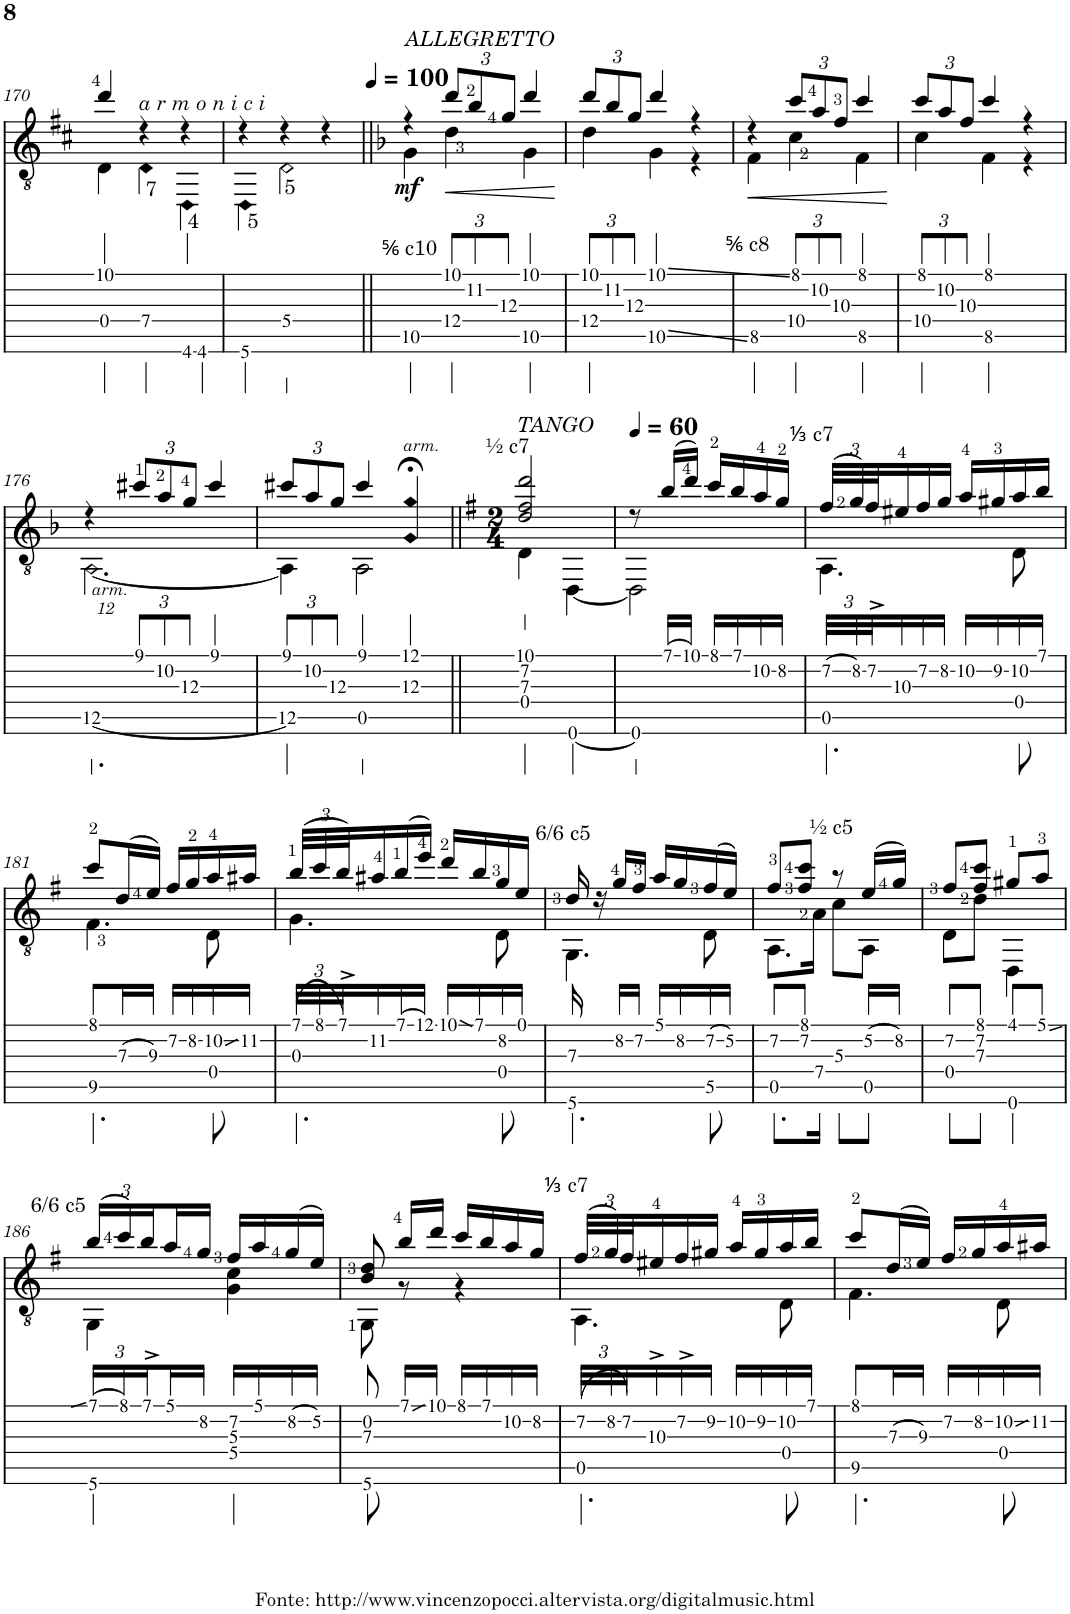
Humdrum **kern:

**kern	**kern	**dynam
*part2	*part1	*part1
*staff2	*staff1	*staff1
*I"Chitarra classica (Intavolatura)	*I"Chitarra classica	*
!!LO:PB:g=z
*	*clefGv2	*
*k[f#c#]	*k[f#c#]	*
*M3/4	*M3/4	*
=170	=170	=170
*^	*^	*
4dd/	4D\	4dd/	4D\	.
!	!	!LO:TX:a:i:t=a r m o n i c i	!	!
!	!	!LO:TX:b:t=7	!	!
4r	4A\	4r	4D\	.
!	!	!LO:TX:b:t=4	!	!
4FF#/	4FF#\	4r	4DD\	.
=171	=171	=171	=171	=171
!	!	!LO:TX:b:t=5	!	!
4r	4GG\	4r	4DD\	.
!	!	!LO:TX:b:t=5	!	!
2r	2G\	4r	2D\	.
.	.	4r	.	.
=172||	=172||	=172||	=172||	=172||
*k[b-]	*	*k[b-]	*	*
*	*	*MM100	*	*
!	!	!LO:TX:a:i:t=ALLEGRETTO	!	!
!LO:TX:a:t=⅚ c10	!	!	!	!
!	!	!	!	!LO:DY:b
4r	4G\	4r	4G\	mf
*Xbrackettup	*	*Xbrackettup	*	*
!	!	!	!	!LO:HP:b
12dd/L	4d\	12dd/L	4d\	<
12b-/	.	12b-/	.	.
12g/J	.	12g/J	.	.
4dd/	4G\	4dd/	4G\	.
*v	*v	*	*	*
*	*v	*v	*
.	.	[
=173	=173	=173
*^	*^	*
12dd/L	4d\	12dd/L	4d\	.
12b-/	.	12b-/	.	.
12g/J	.	12g/J	.	.
4G/ 4dd/	4r	4dd/	4G\	.
4r	4r	4r	4r	.
=174	=174	=174	=174	=174
!LO:TX:a:t=⅚ c8	!	!	!	!
!	!	!	!	!LO:HP:b
4r	4F\	4r	4F\	<
12cc/L	4c\	12cc/L	4c\	.
12a/	.	12a/	.	.
12f/J	.	12f/J	.	.
4cc/	4F\	4cc/	4F\	.
*v	*v	*	*	*
*	*v	*v	*
.	.	[
=175	=175	=175
*^	*^	*
12cc/L	4c\	12cc/L	4c\	.
12a/	.	12a/	.	.
12f/J	.	12f/J	.	.
4cc/	4F\	4cc/	4F\	.
4r	4r	4r	4r	.
!!LO:LB:g=z	!!
=176	=176	=176	=176	=176
!	!	!LO:TX:b:i:t=arm.	!	!
!	!	!LO:TX:b:t=12	!	!
4r	[2.A\	4r	[2.AA\	.
12cc#X/L	.	12cc#X/L	.	.
12a/	.	12a/	.	.
12g/J	.	12g/J	.	.
4cc#/	.	4cc#/	.	.
=177	=177	=177	=177	=177
12cc#X/L	4AA\]	12cc#X/L	4AA\]	.
12a/	.	12a/	.	.
12g/J	.	12g/J	.	.
4cc#/	2AA\	4cc#/	2AA\	.
!	!	!LO:TX:a:i:t=arm.	!	!
4g/ 4ee/	.	4G/;< 4g/;<	.	.
=178||	=178||	=178||	=178||	=178||
*k[f#]	*	*k[f#]	*	*
*M2/4	*	*M2/4	*	*
!	!	!LO:TX:a:t=½ c7	!	!
!	!	!LO:TX:a:i:t=TANGO	!	!
2d/ 2f#/ 2dd/	4D\	2d/ 2f#/ 2dd/	4D\	.
.	[4DD\	.	[4DD\	.
=179	=179	=179	=179	=179
*	*	*MM60	*	*
8r	2DD\]	8r	2DD\]	.
(16b/LL	.	(16b/LL	.	.
16dd/JJ)	.	16dd/JJ)	.	.
16cc/LL	.	16cc/LL	.	.
16b/	.	16b/	.	.
16a/	.	16a/	.	.
16g/JJ	.	16g/JJ	.	.
=180	=180	=180	=180	=180
!	!	!LO:TX:a:t=⅓ c7	!	!
(48f#/LLL	4.AA\	(48f#/LLL	4.AA\	.
48g/)	.	48g/)	.	.
48f#^/J	.	48f#/J	.	.
16e#X/	.	16e#X/	.	.
16f#/	.	16f#/	.	.
16g/JJ	.	16g/JJ	.	.
16a/LL	.	16a/LL	.	.
16g#X/	.	16g#X/	.	.
16a/	8D\	16a/	8D\	.
16b/JJ	.	16b/JJ	.	.
!!LO:LB:g=z	!!
=181	=181	=181	=181	=181
8cc/L	4.F#\	8cc/L	4.F#\	.
(16d/L	.	(16d/L	.	.
16e/JJ)	.	16e/JJ)	.	.
16f#/LL	.	16f#/LL	.	.
16g/	.	16g/	.	.
16a/	8D\	16a/	8D\	.
16b-/JJ	.	16a#X/JJ	.	.
=182	=182	=182	=182	=182
(48b/LLL	4.G\	(48b/LLL	4.G\	.
48cc/	.	48cc/	.	.
48b^/J)	.	48b/J)	.	.
16a#X/	.	16a#X/	.	.
(16b/	.	(16b/	.	.
16ee/JJ)	.	16ee/JJ)	.	.
16dd/LL	.	16dd/LL	.	.
16b/	.	16b/	.	.
16g/	8D\	16g/	8D\	.
16e/JJ	.	16e/JJ	.	.
=183	=183	=183	=183	=183
!	!	!LO:TX:a:t=6/6 c5	!	!
16d/	4.GG\	16d/	4.GG\	.
16r	.	16r	.	.
16g/LL	.	16g/LL	.	.
16f#/JJ	.	16f#/JJ	.	.
16a/LL	.	16a/LL	.	.
16g/	.	16g/	.	.
(16f#/	8D\	(16f#/	8D\	.
16e/JJ)	.	16e/JJ)	.	.
=184	=184	=184	=184	=184
8f#/L	8.AA\L	8f#/L	8.AA\L	.
8f#/ 8cc/J	.	8f#/ 8cc/J	.	.
.	16A\Jk	.	16A\Jk	.
!	!	!LO:TX:a:t=½ c5	!	!
8r	8c\L	8r	8c\L	.
(16e/LL	8AA\J	(16e/LL	8AA\J	.
16g/JJ)	.	16g/JJ)	.	.
=185	=185	=185	=185	=185
8f#/L	8D\L	8f#/L	8D\L	.
8f#/ 8cc/J	8d\J	8f#/ 8cc/J	8d\J	.
8g#X/L	4DD\	8g#X/L	4DD\	.
8a/J	.	8a/J	.	.
!!LO:LB:g=z	!!
=186	=186	=186	=186	=186
!	!	!LO:TX:a:t=6/6 c5	!	!
(24b/LL	4GG\	(24b/LL	4GG\	.
24cc/)	.	24cc/)	.	.
24b^/	.	24b/	.	.
16a/	.	16a/	.	.
16g/JJ	.	16g/JJ	.	.
16f#/LL	4G\ 4c\	16f#/LL	4G\ 4c\	.
16a/	.	16a/	.	.
(16g/	.	(16g/	.	.
16e/JJ)	.	16e/JJ)	.	.
=187	=187	=187	=187	=187
8d/ 8B/	8GG\	8B/ 8d/	8GG\	.
16b/LL	8r	16b/LL	8r	.
16dd/JJ	.	16dd/JJ	.	.
16cc/LL	4r	16cc/LL	4r	.
16b/	.	16b/	.	.
16a/	.	16a/	.	.
16g/JJ	.	16g/JJ	.	.
=188	=188	=188	=188	=188
!	!	!LO:TX:a:t=⅓ c7	!	!
(48f#/LLL	4.AA\	(48f#/LLL	4.AA\	.
48g/	.	48g/)	.	.
48f#/J)	.	48f#/J	.	.
16e#X^/	.	16e#X/	.	.
16f#^/	.	16f#/	.	.
16g#/JJ	.	16g#X/JJ	.	.
16a/LL	.	16a/LL	.	.
16g#X/	.	16g#/	.	.
16a/	8D\	16a/	8D\	.
16b/JJ	.	16b/JJ	.	.
=189	=189	=189	=189	=189
8cc/L	4.F#\	8cc/L	4.F#\	.
(16d/L	.	(16d/L	.	.
16e/JJ)	.	16e/JJ)	.	.
16f#/LL	.	16f#/LL	.	.
16g/	.	16g/	.	.
16a/	8D\	16a/	8D\	.
16b-/JJ	.	16a#X/JJ	.	.
*v	*v	*	*	*
*	*v	*v	*
=	=	=
*-	*-	*-
